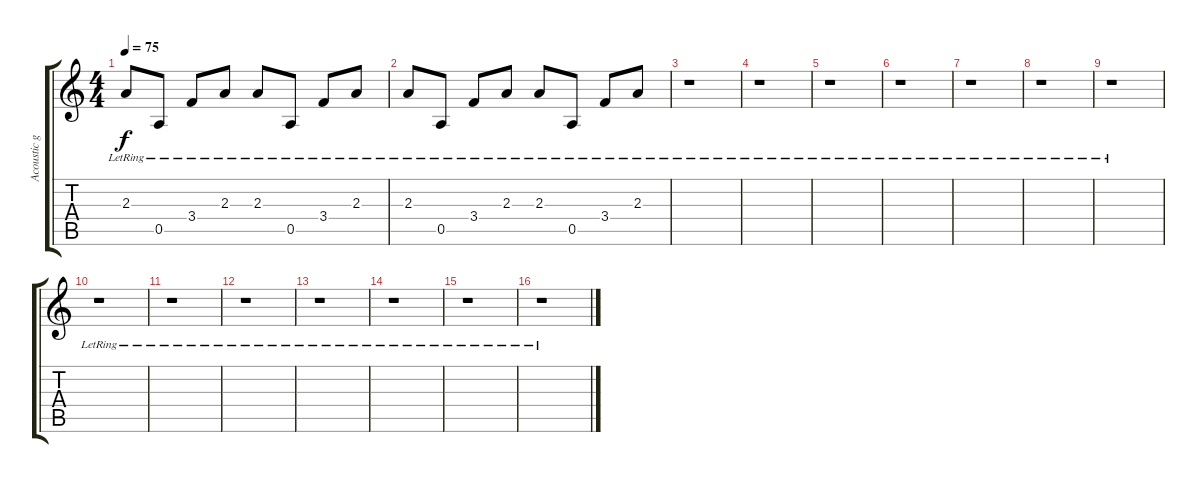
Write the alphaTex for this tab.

\track ("Acoustic guitar" "Acoustic g") {instrument acousticguitarsteel}
\staff {score tabs}
\tuning (E4 B3 G3 D3 A2 E2) {hide}
\ts (4 4)
\tempo 75
\clef g2
\ks c
2.3{lr}.8{dy f} 0.5{lr}.8 3.4{lr}.8 2.3{lr}.8 2.3{lr}.8 0.5{lr}.8 3.4{lr}.8 2.3{lr}.8 |
2.3{lr}.8 0.5{lr}.8 3.4{lr}.8 2.3{lr}.8 2.3{lr}.8 0.5{lr}.8 3.4{lr}.8 2.3{lr}.8 |
r.1 |
r.1 |
r.1 |
r.1 |
r.1 |
r.1 |
r.1 |
r.1 |
r.1 |
r.1 |
r.1 |
r.1 |
r.1 |
r.1
